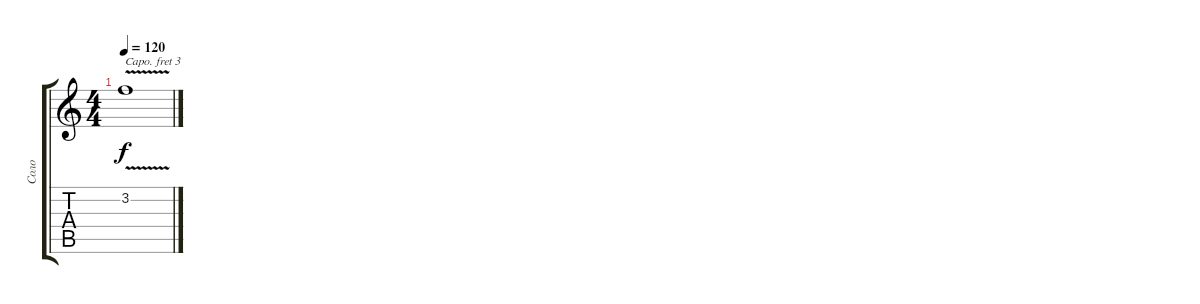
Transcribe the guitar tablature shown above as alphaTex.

\track ("Соло" "Соло") {instrument acousticguitarsteel}
\staff {score tabs}
\capo 3
\tuning (E4 B3 G3 D3 A2 E2) {hide}
\ts (4 4)
\tempo 120
\clef g2
\ks c
3.2{v}.1{dy f}
